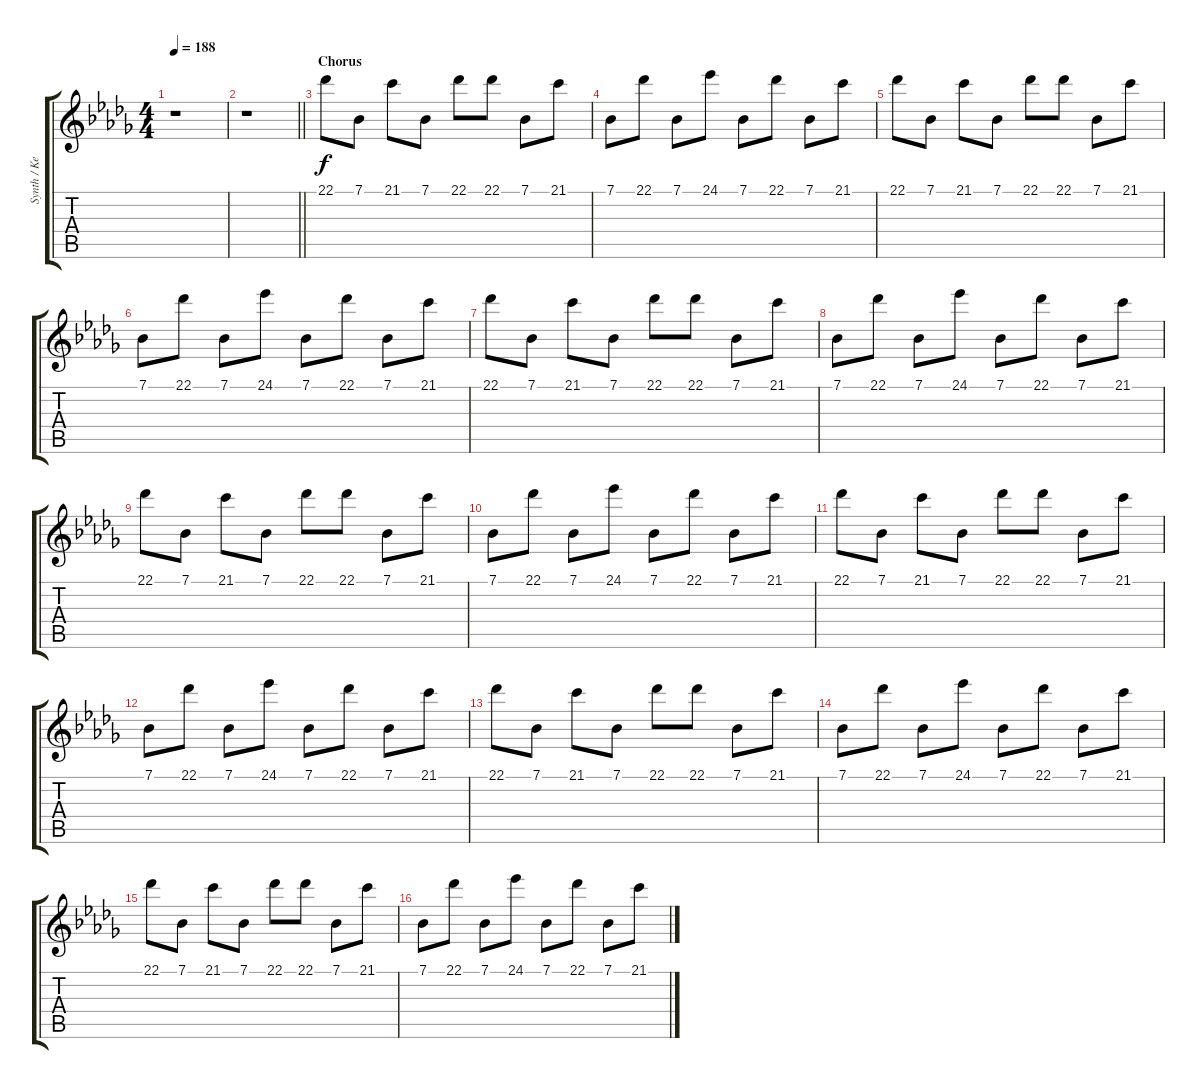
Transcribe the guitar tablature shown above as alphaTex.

\track ("Synth / Keyboard" "Synth / Ke") {instrument lead1square}
\staff {score tabs}
\tuning (Eb4 Bb3 Gb3 Db3 Ab2 Db2) {hide}
\ts (4 4)
\tempo 188
\clef g2
\ks db
r.1{dy f} |
\barLineRight lightlight
r.1 |
\section ("" "Chorus")
22.1.8 7.1.8 21.1.8 7.1.8 22.1.8 22.1.8 7.1.8 21.1.8 |
7.1.8 22.1.8 7.1.8 24.1.8 7.1.8 22.1.8 7.1.8 21.1.8 |
22.1.8 7.1.8 21.1.8 7.1.8 22.1.8 22.1.8 7.1.8 21.1.8 |
7.1.8 22.1.8 7.1.8 24.1.8 7.1.8 22.1.8 7.1.8 21.1.8 |
22.1.8 7.1.8 21.1.8 7.1.8 22.1.8 22.1.8 7.1.8 21.1.8 |
7.1.8 22.1.8 7.1.8 24.1.8 7.1.8 22.1.8 7.1.8 21.1.8 |
22.1.8 7.1.8 21.1.8 7.1.8 22.1.8 22.1.8 7.1.8 21.1.8 |
7.1.8 22.1.8 7.1.8 24.1.8 7.1.8 22.1.8 7.1.8 21.1.8 |
22.1.8 7.1.8 21.1.8 7.1.8 22.1.8 22.1.8 7.1.8 21.1.8 |
7.1.8 22.1.8 7.1.8 24.1.8 7.1.8 22.1.8 7.1.8 21.1.8 |
22.1.8 7.1.8 21.1.8 7.1.8 22.1.8 22.1.8 7.1.8 21.1.8 |
7.1.8 22.1.8 7.1.8 24.1.8 7.1.8 22.1.8 7.1.8 21.1.8 |
22.1.8 7.1.8 21.1.8 7.1.8 22.1.8 22.1.8 7.1.8 21.1.8 |
7.1.8 22.1.8 7.1.8 24.1.8 7.1.8 22.1.8 7.1.8 21.1.8
